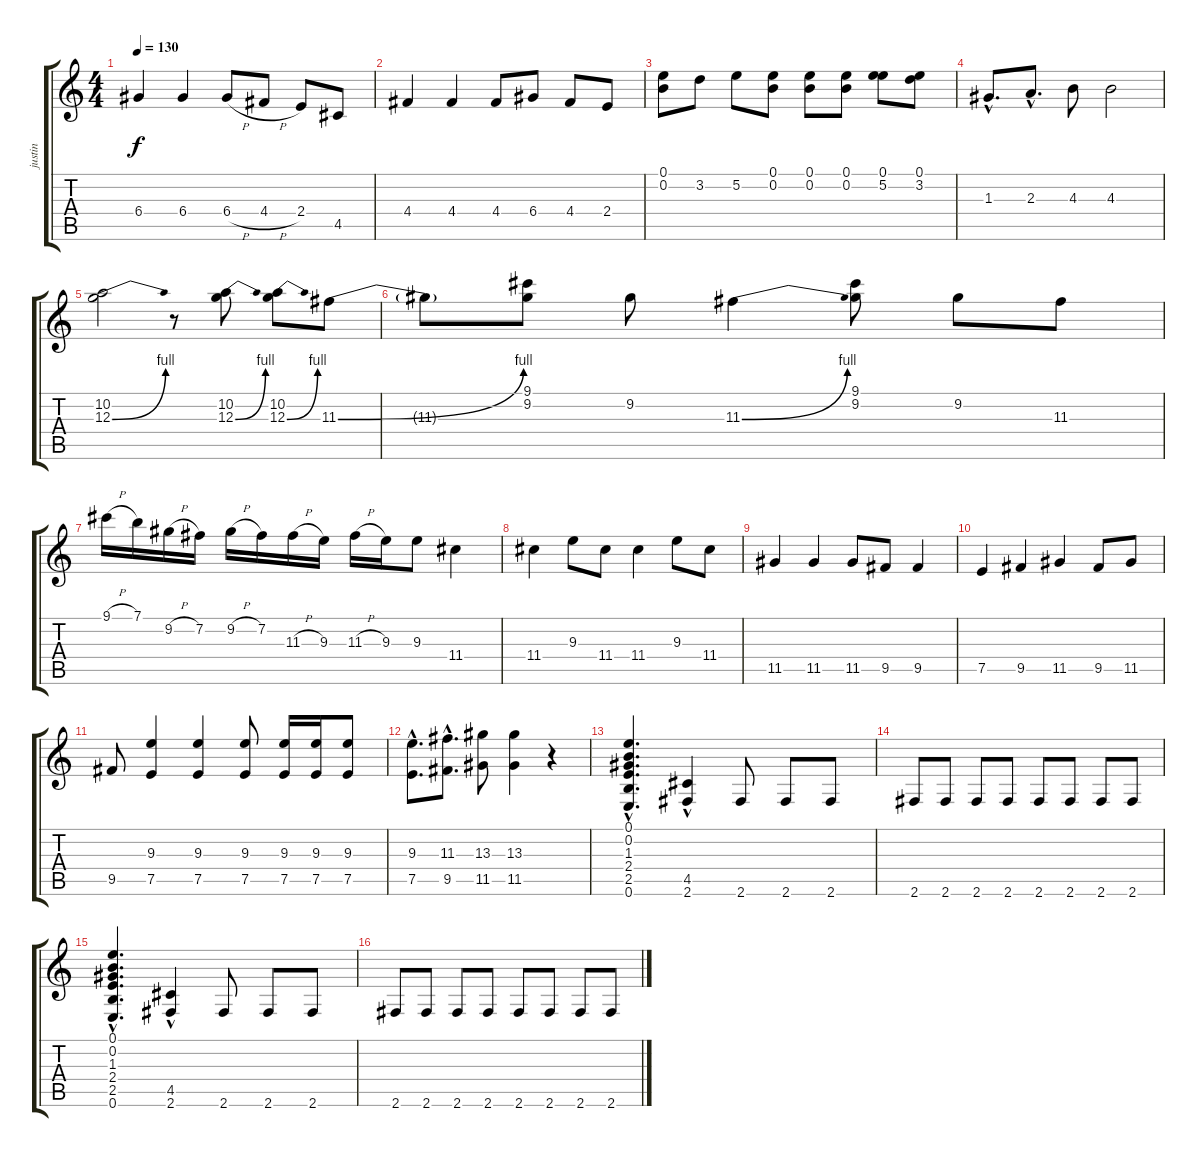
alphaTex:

\track ("justin" "justin") {instrument distortionguitar}
\staff {score tabs}
\tuning (E4 B3 G3 D3 A2 E2) {hide}
\ts (4 4)
\tempo 130
\clef g2
\ks c
6.4.4{dy f} 6.4.4 6.4{h}.8 4.4{h}.8 2.4.8 4.5.8 |
4.4.4 4.4.4 4.4.8 6.4.8 4.4.8 2.4.8 |
(0.1 0.2).8 3.2.8 5.2.8 (0.1 0.2).8 (0.1 0.2).8 (0.1 0.2).8 (0.1 5.2).8 (0.1 3.2).8 |
1.3{hac}.8{d} 2.3{hac}.8{d} 4.3.8 4.3.2 |
(10.2 12.3{be (bend 0 0 60 4)}).2 r.8 (10.2 12.3{be (bend 0 0 60 4)}).8 (10.2 12.3{be (bend 0 0 60 4)}).8 11.3{be (bend 0 0 60 4)}.8 |
11.3{t}.8 (9.1 9.2).8 9.2.8 11.3{be (bend 0 0 60 4)}.4 (9.1 9.2).8 9.2.8 11.3.8 |
9.1{h}.16 7.1.16 9.2{h}.16 7.2.16 9.2{h}.16 7.2.16 11.3{h}.16 9.3.16 11.3{h}.16 9.3.16 9.3.8 11.4.4 |
11.4.4 9.3.8 11.4.8 11.4.4 9.3.8 11.4.8 |
11.5.4 11.5.4 11.5.8 9.5.8 9.5.4 |
7.5.4 9.5.4 11.5.4 9.5.8 11.5.8 |
9.5.8 (9.3 7.5).4 (9.3 7.5).4 (9.3 7.5).8 (9.3 7.5).16 (9.3 7.5).16 (9.3 7.5).8 |
(9.3{hac} 7.5{hac}).8{d} (11.3{hac} 9.5{hac}).8{d} (13.3 11.5).8 (13.3 11.5).4 r.4 |
(0.1 0.2{hac} 1.3{hac} 2.4 2.5{hac} 0.6{hac}).4{d} (4.5 2.6{hac}).4 2.6.8 2.6.8 2.6.8 |
2.6.8 2.6.8 2.6.8 2.6.8 2.6.8 2.6.8 2.6.8 2.6.8 |
(0.1 0.2{hac} 1.3{hac} 2.4 2.5{hac} 0.6{hac}).4{d} (4.5 2.6{hac}).4 2.6.8 2.6.8 2.6.8 |
2.6.8 2.6.8 2.6.8 2.6.8 2.6.8 2.6.8 2.6.8 2.6.8
